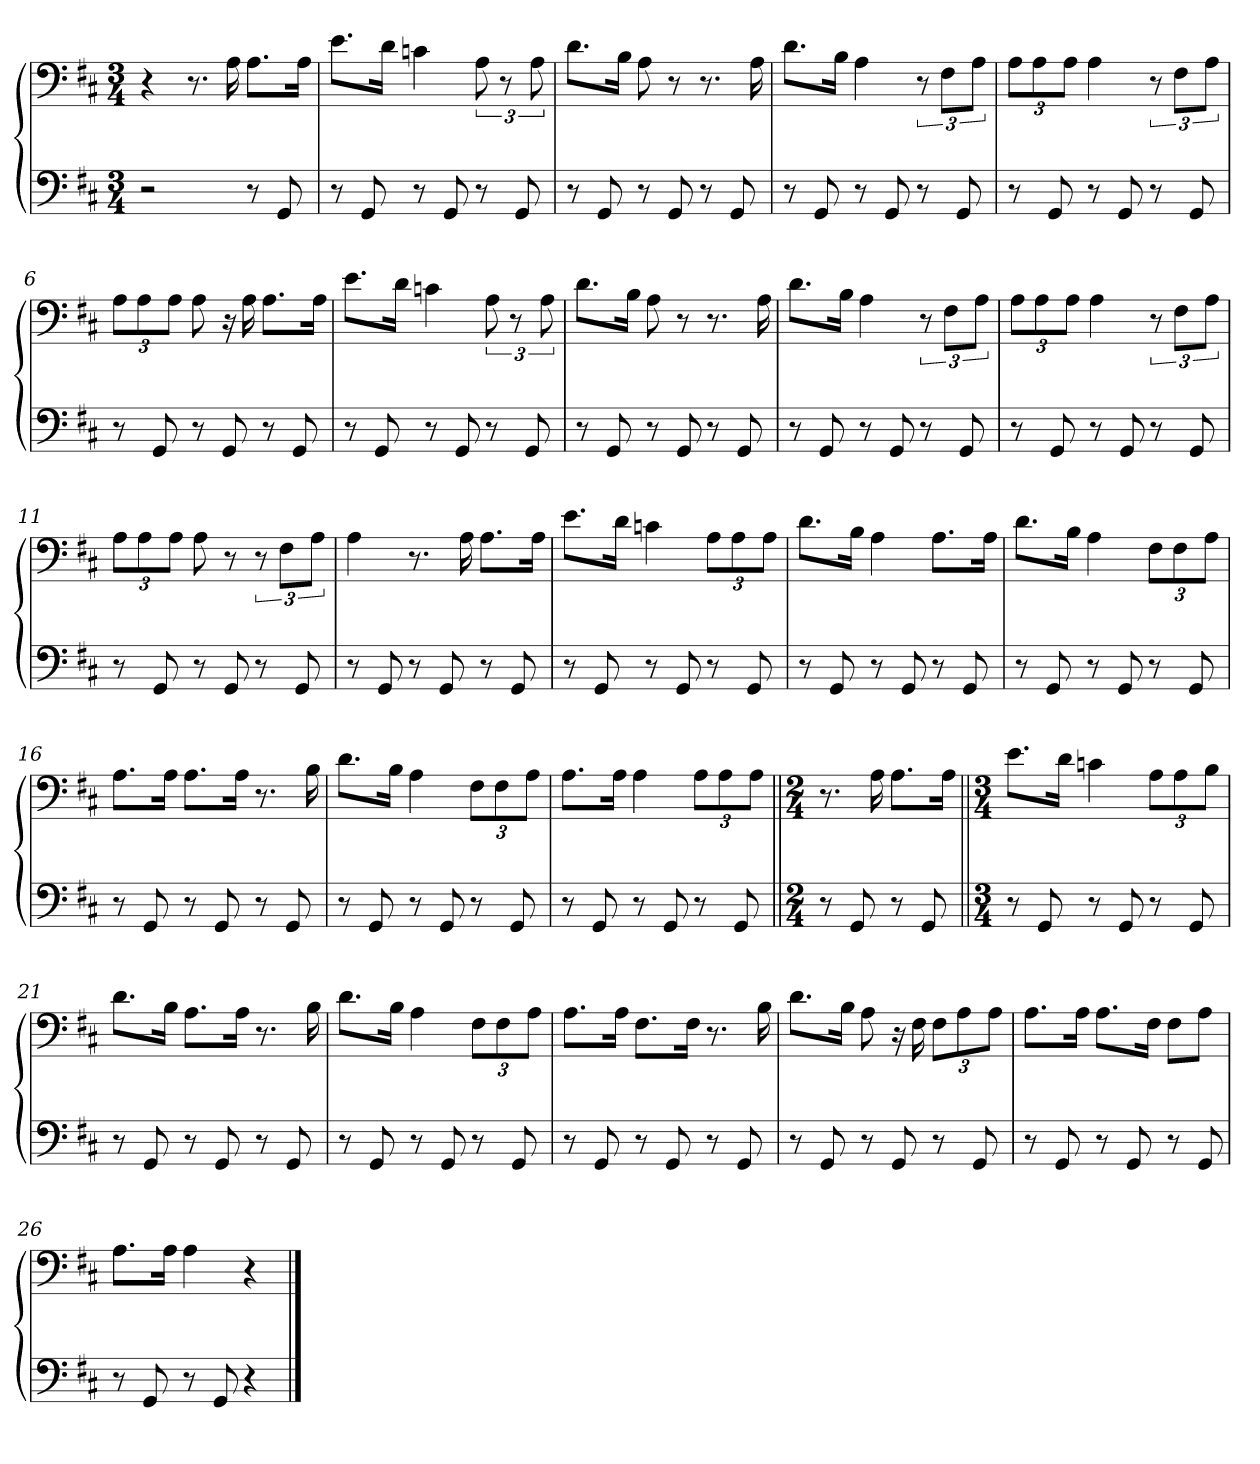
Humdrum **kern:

**kern	**kern
*part1	*part1
*staff2	*staff1
*clefF4	*clefF4
*k[f#c#]	*k[f#c#]
*M3/4	*M3/4
=1	=1
2r	4r
.	8.r
.	16A\
8r	8.A\L
8GG/	.
.	16A\Jk
=2	=2
8r	8.e\L
8GG/	.
.	16d\Jk
8r	4cn\
8GG/	.
8r	12A\
.	12r
8GG/	.
.	12A\
=3	=3
8r	8.d\L
8GG/	.
.	16B\Jk
8r	8A\
8GG/	8r
8r	8.r
8GG/	.
.	16A\
=4	=4
8r	8.d\L
8GG/	.
.	16B\Jk
8r	4A\
8GG/	.
8r	12r
.	12F#\L
8GG/	.
.	12A\J
=5	=5
8r	12A\L
.	12A\
8GG/	.
.	12A\J
8r	4A\
8GG/	.
8r	12r
.	12F#\L
8GG/	.
.	12A\J
=6	=6
8r	12A\L
.	12A\
8GG/	.
.	12A\J
8r	8A\
8GG/	16r
.	16A\
8r	8.A\L
8GG/	.
.	16A\Jk
=7	=7
8r	8.e\L
8GG/	.
.	16d\Jk
8r	4cn\
8GG/	.
8r	12A\
.	12r
8GG/	.
.	12A\
=8	=8
8r	8.d\L
8GG/	.
.	16B\Jk
8r	8A\
8GG/	8r
8r	8.r
8GG/	.
.	16A\
=9	=9
8r	8.d\L
8GG/	.
.	16B\Jk
8r	4A\
8GG/	.
8r	12r
.	12F#\L
8GG/	.
.	12A\J
=10	=10
8r	12A\L
.	12A\
8GG/	.
.	12A\J
8r	4A\
8GG/	.
8r	12r
.	12F#\L
8GG/	.
.	12A\J
=11	=11
8r	12A\L
.	12A\
8GG/	.
.	12A\J
8r	8A\
8GG/	8r
8r	12r
.	12F#\L
8GG/	.
.	12A\J
=12	=12
8r	4A\
8GG/	.
8r	8.r
8GG/	.
.	16A\
8r	8.A\L
8GG/	.
.	16A\Jk
=13	=13
8r	8.e\L
8GG/	.
.	16d\Jk
8r	4cn\
8GG/	.
8r	12A\L
.	12A\
8GG/	.
.	12A\J
=14	=14
8r	8.d\L
8GG/	.
.	16B\Jk
8r	4A\
8GG/	.
8r	8.A\L
8GG/	.
.	16A\Jk
=15	=15
8r	8.d\L
8GG/	.
.	16B\Jk
8r	4A\
8GG/	.
8r	12F#\L
.	12F#\
8GG/	.
.	12A\J
=16	=16
8r	8.A\L
8GG/	.
.	16A\Jk
8r	8.A\L
8GG/	.
.	16A\Jk
8r	8.r
8GG/	.
.	16B\
=17	=17
8r	8.d\L
8GG/	.
.	16B\Jk
8r	4A\
8GG/	.
8r	12F#\L
.	12F#\
8GG/	.
.	12A\J
=18	=18
8r	8.A\L
8GG/	.
.	16A\Jk
8r	4A\
8GG/	.
8r	12A\L
.	12A\
8GG/	.
.	12A\J
=19||	=19||
*M2/4	*M2/4
8r	8.r
8GG/	.
.	16A\
8r	8.A\L
8GG/	.
.	16A\Jk
=20||	=20||
*M3/4	*M3/4
8r	8.e\L
8GG/	.
.	16d\Jk
8r	4cn\
8GG/	.
8r	12A\L
.	12A\
8GG/	.
.	12B\J
=21	=21
8r	8.d\L
8GG/	.
.	16B\Jk
8r	8.A\L
8GG/	.
.	16A\Jk
8r	8.r
8GG/	.
.	16B\
=22	=22
8r	8.d\L
8GG/	.
.	16B\Jk
8r	4A\
8GG/	.
8r	12F#\L
.	12F#\
8GG/	.
.	12A\J
=23	=23
8r	8.A\L
8GG/	.
.	16A\Jk
8r	8.F#\L
8GG/	.
.	16F#\Jk
8r	8.r
8GG/	.
.	16B\
=24	=24
8r	8.d\L
8GG/	.
.	16B\Jk
8r	8A\
8GG/	16r
.	16F#\
8r	12F#\L
.	12A\
8GG/	.
.	12A\J
=25	=25
8r	8.A\L
8GG/	.
.	16A\Jk
8r	8.A\L
8GG/	.
.	16F#\Jk
8r	8F#\L
8GG/	8A\J
=26	=26
8r	8.A\L
8GG/	.
.	16A\Jk
8r	4A\
8GG/	.
4r	4r
==	==
*-	*-
